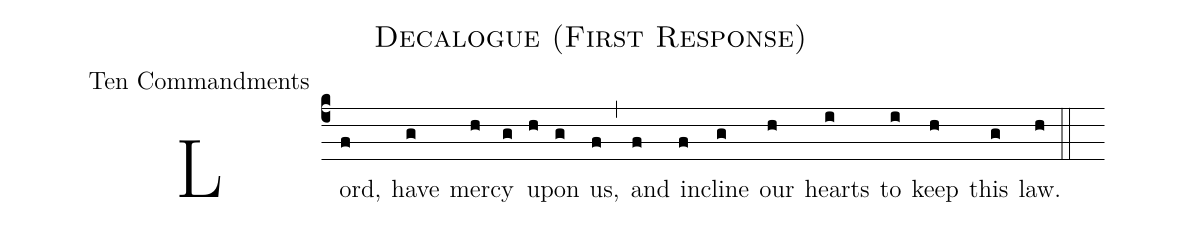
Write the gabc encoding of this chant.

name: Decalogue (First Response);
office-part: Ten Commandments;
%%
(c4)Lord,(f) have(g) mer(h)cy(g) up(h)on(g) us,(f) (,) and(f) in(f)cline(g) our(h) hearts(i) to(i) keep(h) this(g) law.(h) (::)
